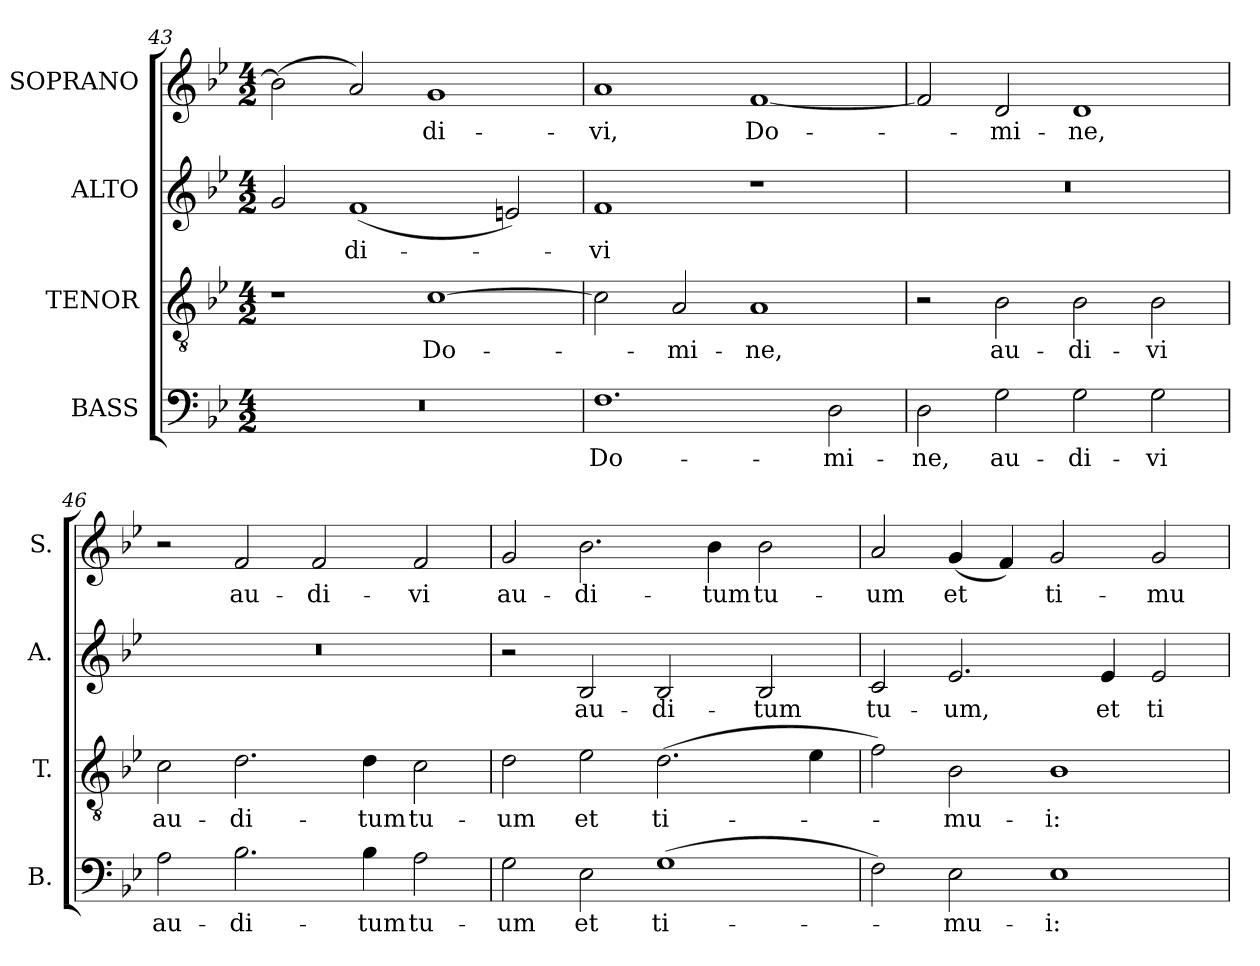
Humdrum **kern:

**kern	**text	**kern	**text	**kern	**text	**kern	**text
*part4	*part4	*part3	*part3	*part2	*part2	*part1	*part1
*staff4	*staff4	*staff3	*staff3	*staff2	*staff2	*staff1	*staff1
*I"BASS	*	*I"TENOR	*	*I"ALTO	*	*I"SOPRANO	*
*I'B.	*	*I'T.	*	*I'A.	*	*I'S.	*
*clefF4	*	*clefGv2	*	*clefG2	*	*clefG2	*
*	*	*ITrd7c12	*	*	*	*	*
*k[b-e-]	*	*k[b-e-]	*	*k[b-e-]	*	*k[b-e-]	*
*B-:	*	*B-:	*	*B-:	*	*B-:	*
*M4/2	*	*M4/2	*	*M4/2	*	*M4/2	*
=43	=43	=43	=43	=43	=43	=43	=43
!LO:N:vis=1	!	!	!	!	!	!	!
0r	.	1r	.	2gi/	.	(2b-i\]	.
!	!	!	!	!	!LO:LY:b:color=#000000	!	!
.	.	.	.	(1fi	-di-	2ai/)	.
!	!	!	!LO:LY:b:color=#000000	!	!	!	!
!	!	!	!	!	!	!	!LO:LY:b:color=#000000
.	.	[1Ci	Do-	.	.	1gi	-di-
.	.	.	.	2eni/)	.	.	.
=44	=44	=44	=44	=44	=44	=44	=44
!	!LO:LY:b:color=#000000	!	!	!	!	!	!
!	!	!	!	!	!LO:LY:b:color=#000000	!	!
!	!	!	!	!	!	!	!LO:LY:b:color=#000000
1.Fi	Do-	2Ci\]	.	1fi	-vi	1ai	-vi,
!	!	!	!LO:LY:b:color=#000000	!	!	!	!
.	.	2AAi/	-mi-	.	.	.	.
!	!	!	!LO:LY:b:color=#000000	!	!	!	!
!	!	!	!	!	!	!	!LO:LY:b:color=#000000
.	.	1AAi	-ne,	1r	.	[1fi	Do-
!	!LO:LY:b:color=#000000	!	!	!	!	!	!
2Di\	-mi-	.	.	.	.	.	.
=45	=45	=45	=45	=45	=45	=45	=45
!	!LO:LY:b:color=#000000	!	!	!LO:N:vis=1	!	!	!
2Di\	-ne,	2r	.	0r	.	2fi/]	.
!	!LO:LY:b:color=#000000	!	!	!	!	!	!
!	!	!	!LO:LY:b:color=#000000	!	!	!	!
!	!	!	!	!	!	!	!LO:LY:b:color=#000000
2Gi\	au-	2BB-i\	au-	.	.	2di/	-mi-
!	!LO:LY:b:color=#000000	!	!	!	!	!	!
!	!	!	!LO:LY:b:color=#000000	!	!	!	!
!	!	!	!	!	!	!	!LO:LY:b:color=#000000
2Gi\	-di-	2BB-i\	-di-	.	.	1di	-ne,
!	!LO:LY:b:color=#000000	!	!	!	!	!	!
!	!	!	!LO:LY:b:color=#000000	!	!	!	!
2Gi\	-vi	2BB-i\	-vi	.	.	.	.
=46	=46	=46	=46	=46	=46	=46	=46
!	!LO:LY:b:color=#000000	!	!	!	!	!	!
!	!	!	!LO:LY:b:color=#000000	!LO:N:vis=1	!	!	!
2Ai\	au-	2Ci\	au-	0r	.	2r	.
!	!LO:LY:b:color=#000000	!	!	!	!	!	!
!	!	!	!LO:LY:b:color=#000000	!	!	!	!
!	!	!	!	!	!	!	!LO:LY:b:color=#000000
2.B-i\	-di-	2.Di\	-di-	.	.	2fi/	au-
!	!	!	!	!	!	!	!LO:LY:b:color=#000000
.	.	.	.	.	.	2fi/	-di-
!	!LO:LY:b:color=#000000	!	!	!	!	!	!
!	!	!	!LO:LY:b:color=#000000	!	!	!	!
4B-i\	-tum	4Di\	-tum	.	.	.	.
!	!LO:LY:b:color=#000000	!	!	!	!	!	!
!	!	!	!LO:LY:b:color=#000000	!	!	!	!
!	!	!	!	!	!	!	!LO:LY:b:color=#000000
2Ai\	tu-	2Ci\	tu-	.	.	2fi/	-vi
!!LO:PB:g=z
=47	=47	=47	=47	=47	=47	=47	=47
!	!LO:LY:b:color=#000000	!	!	!	!	!	!
!	!	!	!LO:LY:b:color=#000000	!	!	!	!
!	!	!	!	!	!	!	!LO:LY:b:color=#000000
2Gi\	-um	2Di\	-um	2r	.	2gi/	au-
!	!LO:LY:b:color=#000000	!	!	!	!	!	!
!	!	!	!LO:LY:b:color=#000000	!	!	!	!
!	!	!	!	!	!LO:LY:b:color=#000000	!	!
!	!	!	!	!	!	!	!LO:LY:b:color=#000000
2E-i\	et	2E-i\	et	2B-i/	au-	2.b-i\	-di-
!	!LO:LY:b:color=#000000	!	!	!	!	!	!
!	!	!	!LO:LY:b:color=#000000	!	!	!	!
!	!	!	!	!	!LO:LY:b:color=#000000	!	!
(1Gi	ti-	(2.Di\	ti-	2B-i/	-di-	.	.
!	!	!	!	!	!	!	!LO:LY:b:color=#000000
.	.	.	.	.	.	4b-i\	-tum
!	!	!	!	!	!LO:LY:b:color=#000000	!	!
!	!	!	!	!	!	!	!LO:LY:b:color=#000000
.	.	.	.	2B-i/	-tum	2b-i\	tu-
.	.	4E-i\	.	.	.	.	.
=48	=48	=48	=48	=48	=48	=48	=48
!	!	!	!	!	!LO:LY:b:color=#000000	!	!
!	!	!	!	!	!	!	!LO:LY:b:color=#000000
2Fi\)	.	2Fi\)	.	2ci/	tu-	2ai/	-um
!	!LO:LY:b:color=#000000	!	!	!	!	!	!
!	!	!	!LO:LY:b:color=#000000	!	!	!	!
!	!	!	!	!	!LO:LY:b:color=#000000	!	!
!	!	!	!	!	!	!	!LO:LY:b:color=#000000
2E-i\	-mu-	2BB-i\	-mu-	2.e-i/	-um,	(4gi/	et
.	.	.	.	.	.	4fi/)	.
!	!LO:LY:b:color=#000000	!	!	!	!	!	!
!	!	!	!LO:LY:b:color=#000000	!	!	!	!
!	!	!	!	!	!	!	!LO:LY:b:color=#000000
1E-i	-i:	1BB-i	-i:	.	.	2gi/	ti-
!	!	!	!	!	!LO:LY:b:color=#000000	!	!
.	.	.	.	4e-i/	et	.	.
!	!	!	!	!	!LO:LY:b:color=#000000	!	!
!	!	!	!	!	!	!	!LO:LY:b:color=#000000
.	.	.	.	2e-i/	ti-	2gi/	-mu-
=	=	=	=	=	=	=	=
*-	*-	*-	*-	*-	*-	*-	*-
